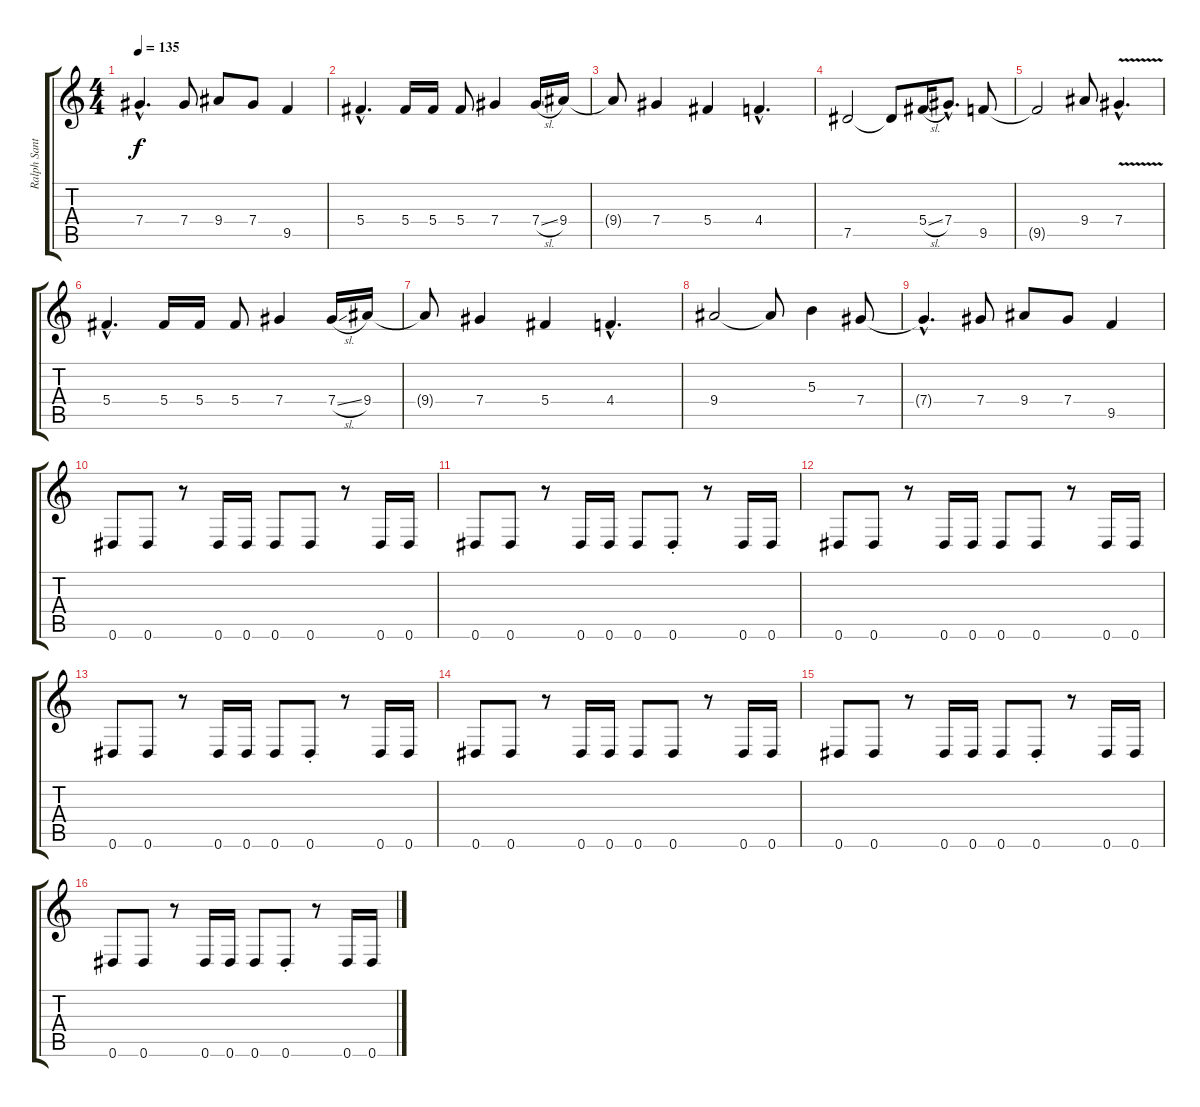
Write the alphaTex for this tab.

\track ("Ralph Santolla" "Ralph Sant") {instrument distortionguitar}
\staff {score tabs}
\tuning (Eb4 Bb3 Gb3 Db3 Ab2 Eb2) {hide}
\ts (4 4)
\tempo 135
\clef g2
\ks c
7.4{hac t}.4{d dy f} 7.4.8 9.4.8 7.4.8 9.5.4 |
5.4{hac}.4{d} 5.4.16 5.4.16 5.4.8 7.4.4 7.4{sl}.16 9.4.16 |
9.4{t}.8 7.4.4 5.4.4 4.4{hac}.4{d} |
7.5.2 7.5{t}.8 5.4{sl}.16 7.4{hac}.8{d} 9.5.8 |
9.5{t}.2 9.4.8 7.4{v hac}.4{d} |
5.4{hac}.4{d} 5.4.16 5.4.16 5.4.8 7.4.4 7.4{sl}.16 9.4.16 |
9.4{t}.8 7.4.4 5.4.4 4.4{hac}.4{d} |
9.4.2 9.4{t}.8 5.3.4 7.4.8 |
7.4{hac t}.4{d} 7.4.8 9.4.8 7.4.8 9.5.4 |
0.6.8 0.6.8 r.8 0.6.16 0.6.16 0.6.8 0.6.8 r.8 0.6.16 0.6.16 |
0.6.8 0.6.8 r.8 0.6.16 0.6.16 0.6.8 0.6{st}.8 r.8 0.6.16 0.6.16 |
0.6.8 0.6.8 r.8 0.6.16 0.6.16 0.6.8 0.6.8 r.8 0.6.16 0.6.16 |
0.6.8 0.6.8 r.8 0.6.16 0.6.16 0.6.8 0.6{st}.8 r.8 0.6.16 0.6.16 |
0.6.8 0.6.8 r.8 0.6.16 0.6.16 0.6.8 0.6.8 r.8 0.6.16 0.6.16 |
0.6.8 0.6.8 r.8 0.6.16 0.6.16 0.6.8 0.6{st}.8 r.8 0.6.16 0.6.16 |
0.6.8 0.6.8 r.8 0.6.16 0.6.16 0.6.8 0.6{st}.8 r.8 0.6.16 0.6.16
